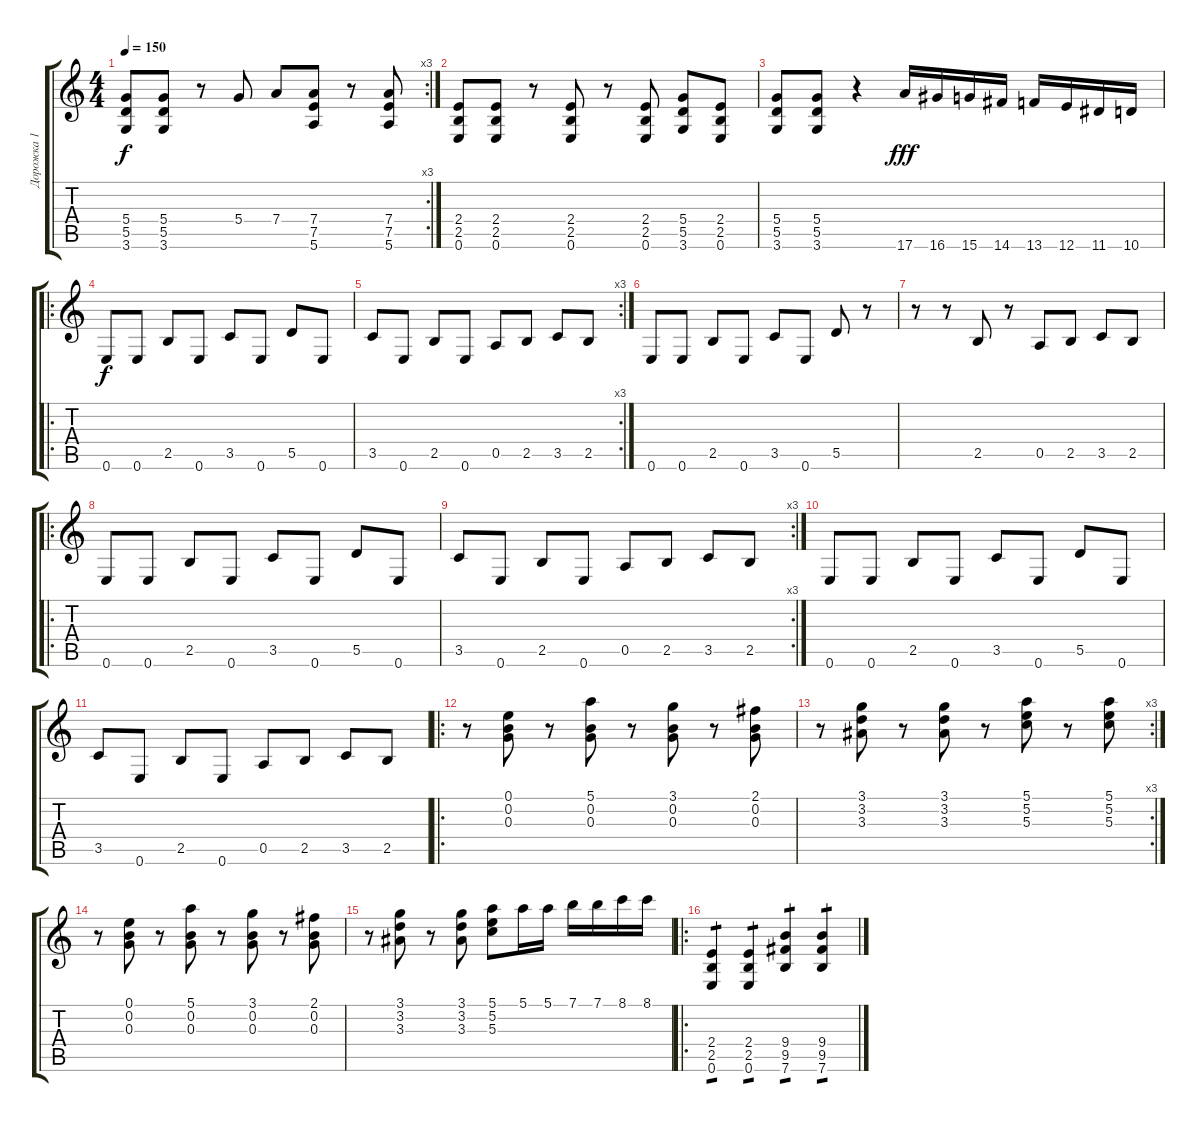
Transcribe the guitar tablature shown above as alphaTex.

\track ("Дорожка 1" "Дорожка 1") {instrument overdrivenguitar}
\staff {score tabs}
\tuning (E4 B3 G3 D3 A2 E2) {hide}
\rc 3
\ts (4 4)
\tempo 150
\clef g2
\ks c
(5.4 5.5 3.6).8{dy f} (5.4 5.5 3.6).8 r.8 5.4.8 7.4.8 (7.4 7.5 5.6).8 r.8 (7.4 7.5 5.6).8 |
(2.4 2.5 0.6).8 (2.4 2.5 0.6).8 r.8 (2.4 2.5 0.6).8 r.8 (2.4 2.5 0.6).8 (5.4 5.5 3.6).8 (2.4 2.5 0.6).8 |
(5.4 5.5 3.6).8 (5.4 5.5 3.6).8 r.4 17.6.16{dy fff} 16.6.16 15.6.16 14.6.16 13.6.16 12.6.16 11.6.16 10.6.16 |
\ro
0.6.8{dy f instrument overdrivenguitar} 0.6.8 2.5.8 0.6.8 3.5.8 0.6.8 5.5.8 0.6.8 |
\rc 3
3.5.8 0.6.8 2.5.8 0.6.8 0.5.8 2.5.8 3.5.8 2.5.8 |
0.6.8 0.6.8 2.5.8 0.6.8 3.5.8 0.6.8 5.5.8 r.8 |
r.8 r.8 2.5.8 r.8 0.5.8 2.5.8 3.5.8 2.5.8 |
\ro
0.6.8 0.6.8 2.5.8 0.6.8 3.5.8 0.6.8 5.5.8 0.6.8 |
\rc 3
3.5.8 0.6.8 2.5.8 0.6.8 0.5.8 2.5.8 3.5.8 2.5.8 |
0.6.8 0.6.8 2.5.8 0.6.8 3.5.8 0.6.8 5.5.8 0.6.8 |
3.5.8 0.6.8 2.5.8 0.6.8 0.5.8 2.5.8 3.5.8 2.5.8 |
\ro
r.8 (0.1 0.2 0.3).8 r.8 (5.1 0.2 0.3).8 r.8 (3.1 0.2 0.3).8 r.8 (2.1 0.2 0.3).8 |
\rc 3
r.8 (3.1 3.2 3.3).8 r.8 (3.1 3.2 3.3).8 r.8 (5.1 5.2 5.3).8 r.8 (5.1 5.2 5.3).8 |
r.8 (0.1 0.2 0.3).8 r.8 (5.1 0.2 0.3).8 r.8 (3.1 0.2 0.3).8 r.8 (2.1 0.2 0.3).8 |
r.8 (3.1 3.2 3.3).8 r.8 (3.1 3.2 3.3).8 (5.1 5.2 5.3).8 5.1.16 5.1.16 7.1.16 7.1.16 8.1.16 8.1.16 |
\ro
(2.4 2.5 0.6).4{tp 1 instrument overdrivenguitar} (2.4 2.5 0.6).4{tp 1} (9.4 9.5 7.6).4{tp 1} (9.4 9.5 7.6).4{tp 1}
